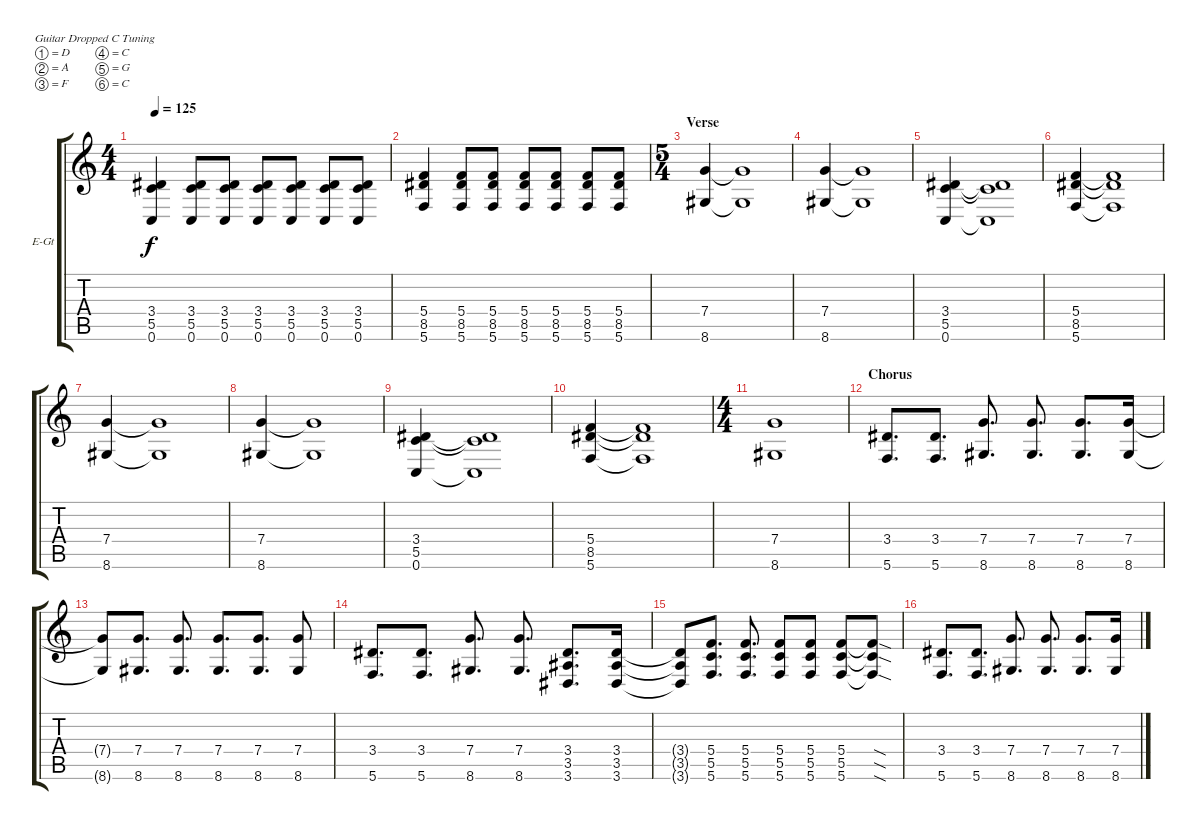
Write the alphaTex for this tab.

\defaultSystemsLayout 4
\bracketExtendMode groupsimilarinstruments
\firstSystemTrackNameOrientation horizontal
\otherSystemsTrackNameOrientation horizontal
\track ("Alex" "E-Gt") {instrument distortionguitar}
\staff {score tabs}
\tuning (D4 A3 F3 C3 G2 C2)
\ts (4 4)
\tempo 125
\clef g2
\scale
0.283903
\ks c
(0.6 5.5 3.4).4{dy f} (0.6 5.5 3.4).8 (0.6 5.5 3.4).8 (0.6 5.5 3.4).8 (0.6 5.5 3.4).8 (0.6 5.5 3.4).8 (0.6 5.5 3.4).8 |
\scale
0.203574 (5.6 8.5 5.4).4 (5.6 8.5 5.4).8 (5.6 8.5 5.4).8 (5.6 8.5 5.4).8 (5.6 8.5 5.4).8 (5.6 8.5 5.4).8 (5.6 8.5 5.4).8 |
\ts (5 4)
\section ("" "Verse")
\scale
0.303614 (8.6 7.4).4 (8.6{t} 7.4{t}).1 |
\scale
0.232136 (8.6 7.4).4 (8.6{t} 7.4{t}).1 |
\scale
0.245032 (0.6 5.5 3.4).4 (0.6{t} 5.5{t} 3.4{t}).1 |
\scale
0.219239 (8.5 5.4 5.6).4 (5.6{t} 8.5{t} 5.4{t}).1 |
\scale
0.304965 (8.6 7.4).4 (8.6{t} 7.4{t}).1 |
\scale
0.231678 (8.6 7.4).4 (8.6{t} 7.4{t}).1 |
\scale
0.24455 (0.6 5.5 3.4).4 (0.6{t} 5.5{t} 3.4{t}).1 |
\scale
0.218964 (8.5 5.4 5.6).4 (5.6{t} 8.5{t} 5.4{t}).1 |
\ts (4 4)
(8.6 7.4).1 |
\section ("" "Chorus")
(5.6 3.4).8{d} (5.6 3.4).8{d} (8.6 7.4).8{d} (8.6 7.4).8{d} (8.6 7.4).8{d} (8.6 7.4).16 |
(8.6{t} 7.4{t}).8 (8.6 7.4).8{d} (8.6 7.4).8{d} (8.6 7.4).8{d} (8.6 7.4).8{d} (8.6 7.4).8 |
(5.6 3.4).8{d} (5.6 3.4).8{d} (8.6 7.4).8{d} (8.6 7.4).8{d} (3.6 3.5 3.4).8{d} (3.6 3.5 3.4).16 |
(3.6{t} 3.5{t} 3.4{t}).8 (5.6 5.5 5.4).8{d} (5.6 5.5 5.4).8{d} (5.6 5.5 5.4).8 (5.6 5.5 5.4).8 (5.6 5.5 5.4).8 (5.6{sod t} 5.5{sod t} 5.4{sod t}).8 |
(5.6 3.4).8{d} (5.6 3.4).8{d} (8.6 7.4).8{d} (8.6 7.4).8{d} (8.6 7.4).8{d} (8.6 7.4).16
